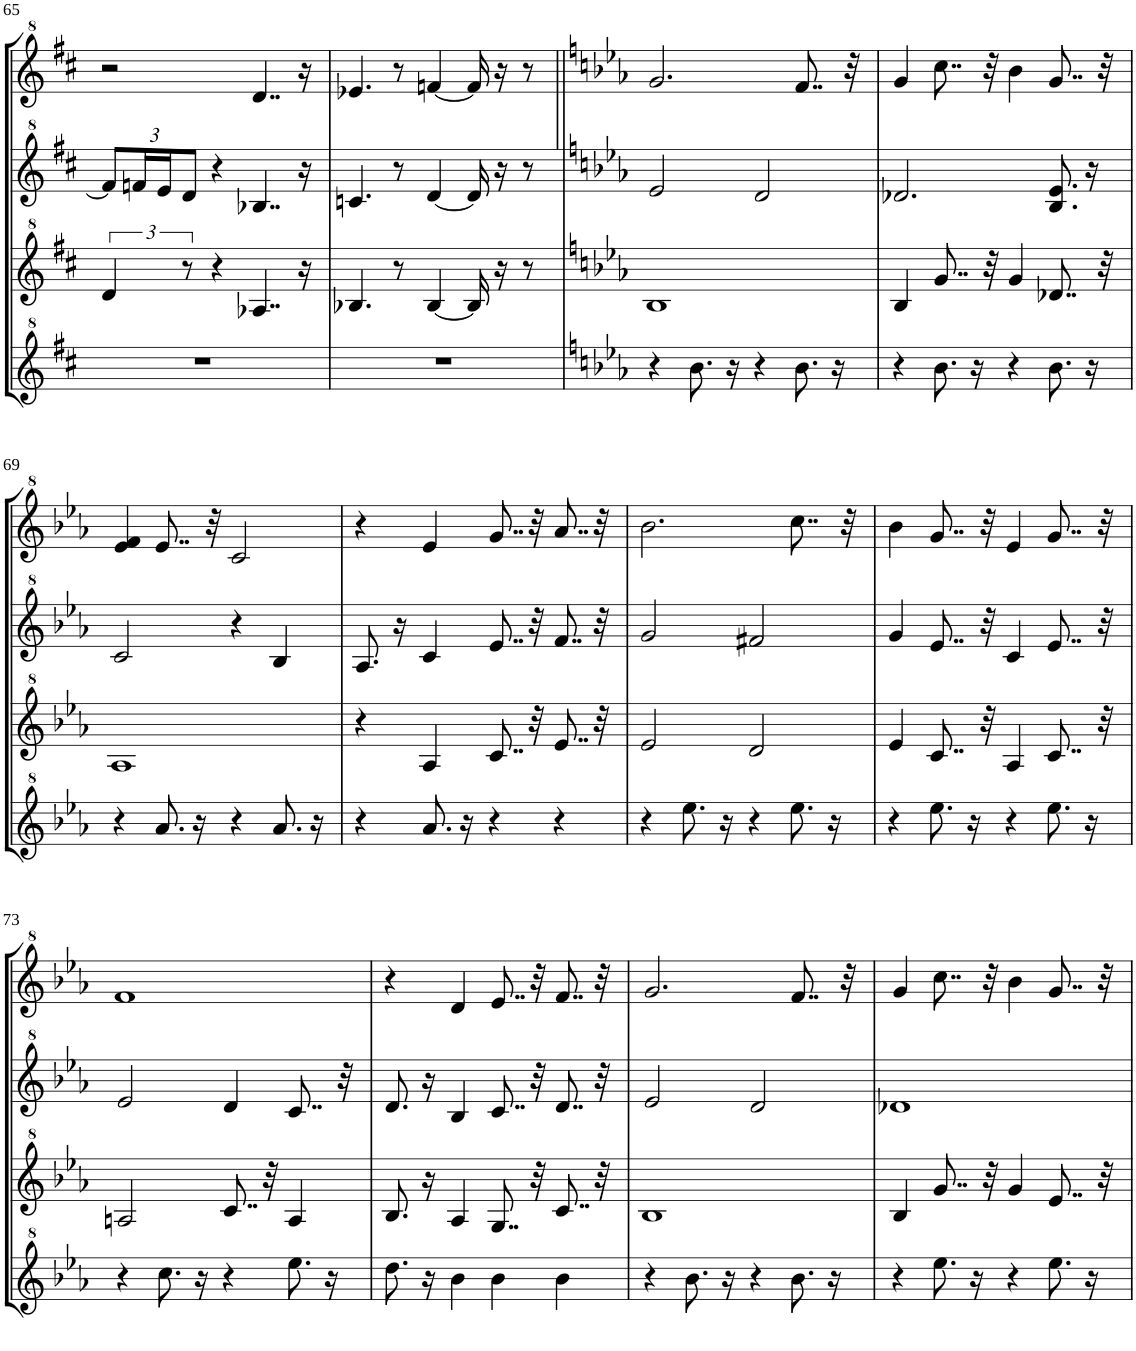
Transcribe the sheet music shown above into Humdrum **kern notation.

**kern	**kern	**kern	**kern
*part1	*part1	*part1	*part1
*staff4	*staff3	*staff2	*staff1
*I"Model III	*	*	*
!!LO:PB:g=z
*clefG^2	*clefG^2	*clefG^2	*clefG^2
*k[f#c#]	*k[f#c#]	*k[f#c#]	*k[f#c#]
*M4/4	*M4/4	*M4/4	*M4/4
*met(c)	*met(c)	*met(c)	*met(c)
*	*	*Xbrackettup	*
=65	=65	=65	=65
1r	6dd/	12ff#/L]	2r
.	.	24ffn/L	.
.	.	24ee/J	.
.	12r	12dd/J	.
.	4r	4r	.
.	4..a-X/	4..b-X/	4..dd/
.	16r	16r	16r
=66	=66	=66	=66
1r	4.b-X/	4.ccn/	4.ee-X/
.	8r	8r	8r
.	[4b-/	[4dd/	[4ffn/
.	16b-/]	16dd/]	16ff/]
.	16r	16r	16r
.	8r	8r	8r
=67||	=67||	=67||	=67||
*k[b-e-a-]	*k[b-e-a-]	*k[b-e-a-]	*k[b-e-a-]
4r	1b-	2ee-/	2.gg/
8.bb-\	.	.	.
16r	.	.	.
4r	.	2dd/	.
8.bb-\	.	.	8..ff/
16r	.	.	.
.	.	.	32r
=68	=68	=68	=68
4r	4b-/	2.dd-X/	4gg/
8.bb-\	8..gg/	.	8..ccc\
16r	.	.	.
.	32r	.	32r
4r	4gg/	.	4bb-\
8.bb-\	8..dd-X/	8.b-/ 8.ee-/	8..gg/
16r	.	16r	.
.	32r	.	32r
!!LO:LB:g=z
=69	=69	=69	=69
4r	1a-	2cc/	4ee-/ 4ff/
8.aa-/	.	.	8..ee-/
16r	.	.	.
.	.	.	32r
4r	.	4r	2cc/
8.aa-/	.	4b-/	.
16r	.	.	.
=70	=70	=70	=70
4r	4r	8.a-/	4r
.	.	16r	.
8.aa-/	4a-/	4cc/	4ee-/
16r	.	.	.
4r	8..cc/	8..ee-/	8..gg/
.	32r	32r	32r
4r	8..ee-/	8..ff/	8..aa-/
.	32r	32r	32r
=71	=71	=71	=71
4r	2ee-/	2gg/	2.bb-\
8.eee-\	.	.	.
16r	.	.	.
4r	2dd/	2ff#X/	.
8.eee-\	.	.	8..ccc\
16r	.	.	.
.	.	.	32r
=72	=72	=72	=72
4r	4ee-/	4gg/	4bb-\
8.eee-\	8..cc/	8..ee-/	8..gg/
16r	.	.	.
.	32r	32r	32r
4r	4a-/	4cc/	4ee-/
8.eee-\	8..cc/	8..ee-/	8..gg/
16r	.	.	.
.	32r	32r	32r
!!LO:LB:g=z
=73	=73	=73	=73
4r	2an/	2ee-/	1ff
8.ccc\	.	.	.
16r	.	.	.
4r	8..cc/	4dd/	.
.	32r	.	.
8.eee-\	4a/	8..cc/	.
16r	.	.	.
.	.	32r	.
=74	=74	=74	=74
8.ddd\	8.b-/	8.dd/	4r
16r	16r	16r	.
4bb-\	4a-/	4b-/	4dd/
4bb-\	8..g/	8..cc/	8..ee-/
.	32r	32r	32r
4bb-\	8..cc/	8..dd/	8..ff/
.	32r	32r	32r
=75	=75	=75	=75
4r	1b-	2ee-/	2.gg/
8.bb-\	.	.	.
16r	.	.	.
4r	.	2dd/	.
8.bb-\	.	.	8..ff/
16r	.	.	.
.	.	.	32r
=76	=76	=76	=76
4r	4b-/	1dd-X	4gg/
8.eee-\	8..gg/	.	8..ccc\
16r	.	.	.
.	32r	.	32r
4r	4gg/	.	4bb-\
8.eee-\	8..ee-/	.	8..gg/
16r	.	.	.
.	32r	.	32r
=	=	=	=
*-	*-	*-	*-
